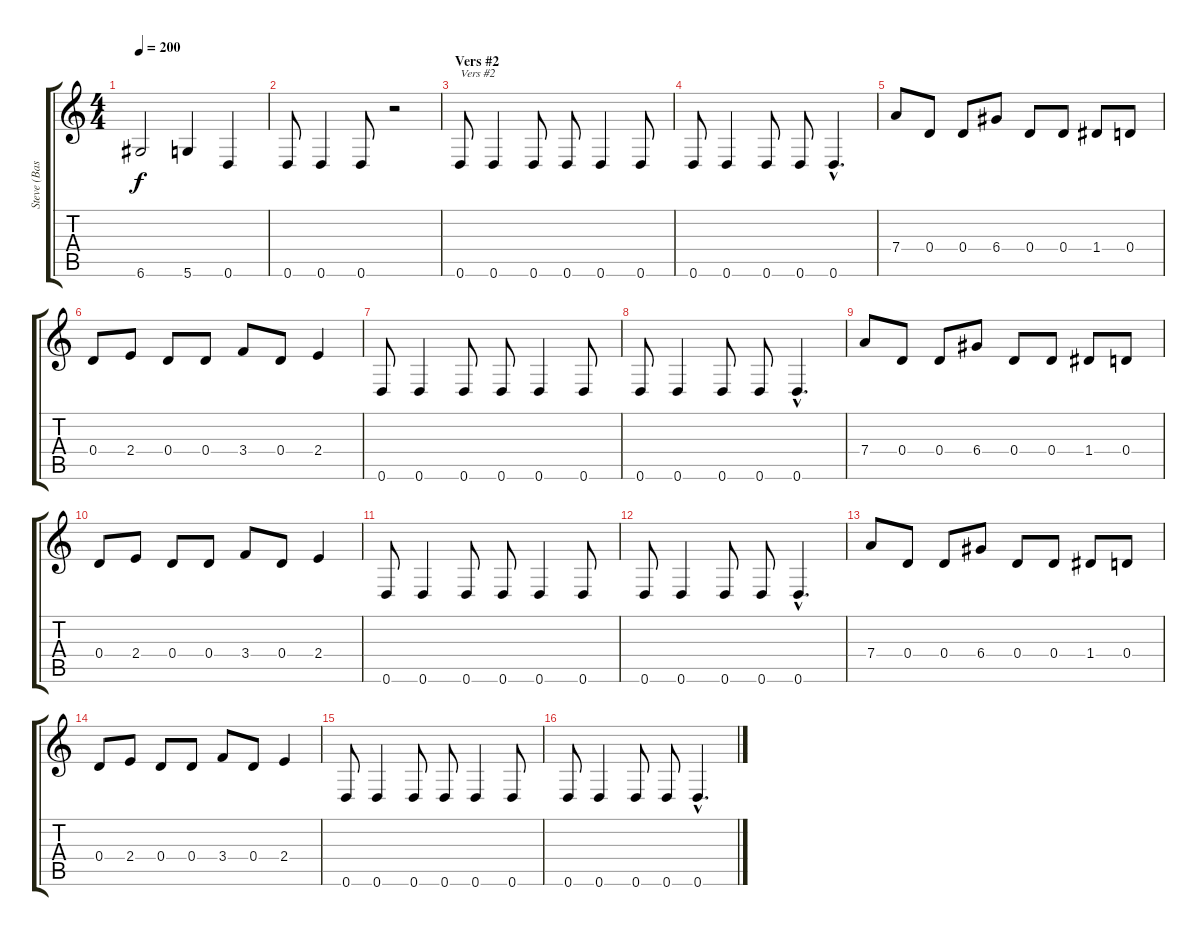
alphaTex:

\track ("Steve (Bass)" "Steve (Bas") {instrument electricbasspick}
\staff {score tabs}
\tuning (E4 B3 G3 D3 A2 D2) {hide}
\ts (4 4)
\tempo 200
\clef g2
\ks c
6.6.2{dy f} 5.6.4 0.6.4 |
0.6.8 0.6.4 0.6.8 r.2 |
\section ("" "Vers #2")
0.6.8{txt "Vers #2"} 0.6.4 0.6.8 0.6.8 0.6.4 0.6.8 |
0.6.8 0.6.4 0.6.8 0.6.8 0.6{hac}.4{d} |
7.4.8 0.4.8 0.4.8 6.4.8 0.4.8 0.4.8 1.4.8 0.4.8 |
0.4.8 2.4.8 0.4.8 0.4.8 3.4.8 0.4.8 2.4.4 |
0.6.8 0.6.4 0.6.8 0.6.8 0.6.4 0.6.8 |
0.6.8 0.6.4 0.6.8 0.6.8 0.6{hac}.4{d} |
7.4.8 0.4.8 0.4.8 6.4.8 0.4.8 0.4.8 1.4.8 0.4.8 |
0.4.8 2.4.8 0.4.8 0.4.8 3.4.8 0.4.8 2.4.4 |
0.6.8 0.6.4 0.6.8 0.6.8 0.6.4 0.6.8 |
0.6.8 0.6.4 0.6.8 0.6.8 0.6{hac}.4{d} |
7.4.8 0.4.8 0.4.8 6.4.8 0.4.8 0.4.8 1.4.8 0.4.8 |
0.4.8 2.4.8 0.4.8 0.4.8 3.4.8 0.4.8 2.4.4 |
0.6.8 0.6.4 0.6.8 0.6.8 0.6.4 0.6.8 |
0.6.8 0.6.4 0.6.8 0.6.8 0.6{hac}.4{d}
